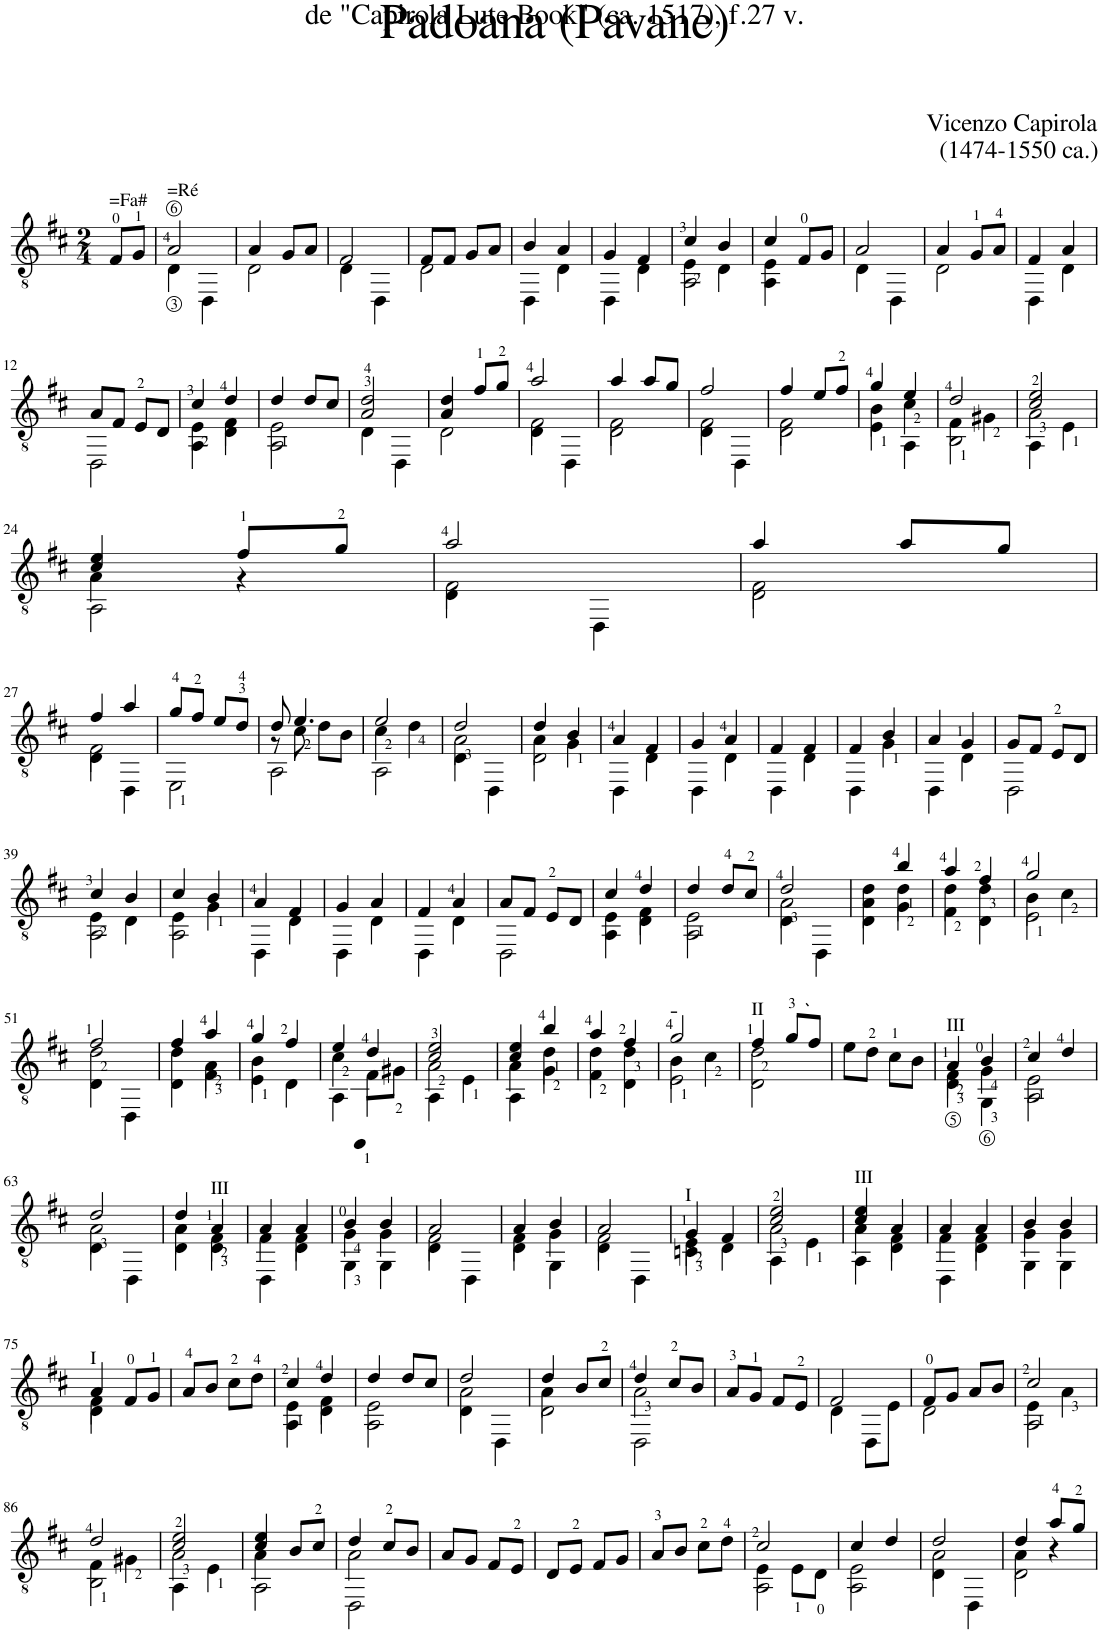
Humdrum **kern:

**kern
*part1
*staff1
*I"Guitar
*clefGv2
*k[f#c#]
*M2/4
=
!LO:TX:a:t==Fa#
8F#/L
8G/J
=1
*^
!LO:TX:a:t==Ré	!
2A/	4D\
.	4DD\
=2	=2
4A/	2D\
8G/L	.
8A/J	.
=3	=3
2F#/	4D\
.	4DD\
=4	=4
8F#/L	2D\
8F#/J	.
8G/L	.
8A/J	.
=5	=5
4B/	4DD\
4A/	4D\
=6	=6
4G/	4DD\
4F#/	4D\
=7	=7
*	*^
4c#/	4E\	2AA\
4B/	4D\	.
=8	=8	=8
4c#/	4E\	4AA\
8F#/L	4ryy	4ryy
8G/J	.	.
*	*v	*v
=9	=9
2A/	4D\
.	4DD\
=10	=10
4A/	2D\
8G/L	.
8A/J	.
=11	=11
4F#/	4DD\
4A/	4D\
!!LO:LB:g=z	!!
=12	=12
8A/L	2DD\
8F#/J	.
8E/L	.
8D/J	.
=13	=13
*	*^
4c#/	4E\	4AA\
4d/	4F#\	4D\
=14	=14	=14
4d/	2E\	2AA\
8d/L	.	.
8c#/J	.	.
*	*v	*v
=15	=15
2A/ 2d/	4D\
.	4DD\
=16	=16
4A/ 4d/	2D\
8f#/L	.
8g/J	.
=17	=17
*	*^
2a/	2F#\	4D\
.	.	4DD\
=18	=18	=18
4a/	2F#\	2D\
8a/L	.	.
8g/J	.	.
=19	=19	=19
2f#/	2F#\	4D\
.	.	4DD\
=20	=20	=20
4f#/	2F#\	2D\
8e/L	.	.
8f#/J	.	.
=21	=21	=21
4g/	4B\	4E\
4e/	4c#\	4AA\
=22	=22	=22
2d/	4F#\	2BB\
.	4G#X\	.
=23	=23	=23
2c#/ 2e/	2A\	4AA\
.	.	4E\
!!LO:LB:g=z	!!	!!
=24	=24	=24
4c#/ 4e/	4A\	2AA\
8f#/L	4r	.
8g/J	.	.
=25	=25	=25
2a/	2F#\	4D\
.	.	4DD\
=26	=26	=26
4a/	2F#\	2D\
8a/L	.	.
8g/J	.	.
!!LO:LB:g=z	!!	!!
=27	=27	=27
4f#/	2F#\	4D\
4a/	.	4DD\
*	*v	*v
=28	=28
8g/L	2EE\
8f#/J	.
8e/L	.
8d/J	.
=29	=29
*	*^
8d/	8r	2AA\
4.e/	8c#\	.
.	8d\L	.
.	8B\J	.
=30	=30	=30
2e/	4c#\	2AA\
.	4d\	.
=31	=31	=31
2d/	2A\	4D\
.	.	4DD\
=32	=32	=32
4d/	4A\	2D\
4B/	4G\	.
*	*v	*v
=33	=33
4A/	4DD\
4F#/	4D\
=34	=34
4G/	4DD\
4A/	4D\
=35	=35
4F#/	4DD\
4F#/	4D\
=36	=36
4F#/	4DD\
4B/	4G\
=37	=37
4A/	4DD\
4G/	4D\
=38	=38
8G/L	2DD\
8F#/J	.
8E/L	.
8D/J	.
!!LO:LB:g=z	!!
=39	=39
*	*^
4c#/	4E\	2AA\
4B/	4D\	.
=40	=40	=40
4c#/	4E\	2AA\
4B/	4G\	.
*	*v	*v
=41	=41
4A/	4DD\
4F#/	4D\
=42	=42
4G/	4DD\
4A/	4D\
=43	=43
4F#/	4DD\
4A/	4D\
=44	=44
8A/L	2DD\
8F#/J	.
8E/L	.
8D/J	.
=45	=45
*	*^
4c#/	4E\	4AA\
4d/	4F#\	4D\
=46	=46	=46
4d/	2E\	2AA\
8d/L	.	.
8c#/J	.	.
=47	=47	=47
2d/	2A\	4D\
.	.	4DD\
=48	=48	=48
4A\ 4d\	4ryy	4D\
4b/	4d\	4G\
=49	=49	=49
4a/	4d\	4F#\
4f#/	4d\	4D\
=50	=50	=50
2g/	4B\	2E\
.	4c#\	.
!!LO:LB:g=z	!!	!!
=51	=51	=51
2f#/	2d\	4D\
.	.	4DD\
=52	=52	=52
4f#/	4d\	4D\
4a/	4A\	4F#\
=53	=53	=53
4g/	4B\	4E\
4f#/	4ryy	4D\
=54	=54	=54
4e/	4c#\	4AA\
4d/	8F#\L	4BB\
.	8G#X\J	.
=55	=55	=55
2c#/ 2e/	2A\	4AA\
.	.	4E\
=56	=56	=56
4c#/ 4e/	4A\	4AA\
4b/	4d\	4G\
=57	=57	=57
4a/	4d\	4F#\
4f#/	4d\	4D\
=58	=58	=58
2g/	4B\	2E\
.	4c#\	.
=59	=59	=59
!LO:TX:a:t=II	!	!
4f#/	2d\	2D\
8g/L	.	.
8f#/J	.	.
*	*v	*v
=60	=60
8e\L	2ryy
8d\J	.
8c#\L	.
8B\J	.
=61	=61
*	*^
!LO:TX:a:t=III	!	!
4A/	4F#\	4D\
4B/	4G\	4GG\
=62	=62	=62
4c#/	2E\	2AA\
4d/	.	.
!!LO:LB:g=z	!!	!!
=63	=63	=63
2d/	2A\	4D\
.	.	4DD\
=64	=64	=64
4d/	4A\	4D\
!LO:TX:a:t=III	!	!
4A/	4F#\	4D\
=65	=65	=65
4A/	4F#\	4DD\
4A/	4F#\	4D\
=66	=66	=66
4B/	4G\	4GG\
4B/	4G\	4GG\
=67	=67	=67
2A/	2F#\	4D\
.	.	4DD\
=68	=68	=68
4A/	4F#\	4D\
4B/	4G\	4GG\
=69	=69	=69
2A/	2F#\	4D\
.	.	4DD\
=70	=70	=70
!LO:TX:a:t=I	!	!
4G/	4E\	4Cn\
4F#/	4ryy	4D\
=71	=71	=71
2c#/ 2e/	2A\	4AA\
.	.	4E\
=72	=72	=72
!LO:TX:a:t=III	!	!
4c#/ 4e/	4A\	4AA\
4A/	4F#\	4D\
=73	=73	=73
4A/	4F#\	4DD\
4A/	4F#\	4D\
=74	=74	=74
4B/	4G\	4GG\
4B/	4G\	4GG\
!!LO:LB:g=z	!!	!!
=75	=75	=75
!LO:TX:a:t=I	!	!
4A/	4F#\	4D\
8F#/L	4ryy	4ryy
8G/J	.	.
*v	*v	*v
=76
8A/L
8B/J
8c#\L
8d\J
=77
*^
*	*^
4c#/	4E\	4AA\
4d/	4F#\	4D\
=78	=78	=78
4d/	2E\	2AA\
8d/L	.	.
8c#/J	.	.
=79	=79	=79
2d/	2A\	4D\
.	.	4DD\
=80	=80	=80
4d/	4A\	2D\
8B/L	4ryy	.
8c#/J	.	.
=81	=81	=81
4d/	2A\	2DD\
8c#/L	.	.
8B/J	.	.
*v	*v	*v
=82
8A/L
8G/J
8F#/L
8E/J
=83
*^
2F#/	4D\
.	8DD\L
.	8E\J
=84	=84
8F#/L	2D\
8G/J	.
8A/L	.
8B/J	.
=85	=85
*	*^
2c#/	4E\	2AA\
.	4A\	.
!!LO:LB:g=z	!!	!!
=86	=86	=86
2d/	4F#\	2BB\
.	4G#X\	.
=87	=87	=87
2c#/ 2e/	2A\	4AA\
.	.	4E\
=88	=88	=88
4c#/ 4e/	4A\	2AA\
8B/L	4ryy	.
8c#/J	.	.
=89	=89	=89
4d/	2A\	2DD\
8c#/L	.	.
8B/J	.	.
*v	*v	*v
=90
8A/L
8G/J
8F#/L
8E/J
=91
8D/L
8E/J
8F#/L
8G/J
=92
8A/L
8B/J
8c#\L
8d\J
=93
*^
*	*^
2c#/	4E\	2AA\
.	8E\L	.
.	8D\J	.
=94	=94	=94
4c#/	2E\	2AA\
4d/	.	.
=95	=95	=95
2d/	2A\	4D\
.	.	4DD\
=96	=96	=96
4d/	4A\	2D\
8a/L	4r	.
8g/J	.	.
*v	*v	*v
=
*-
